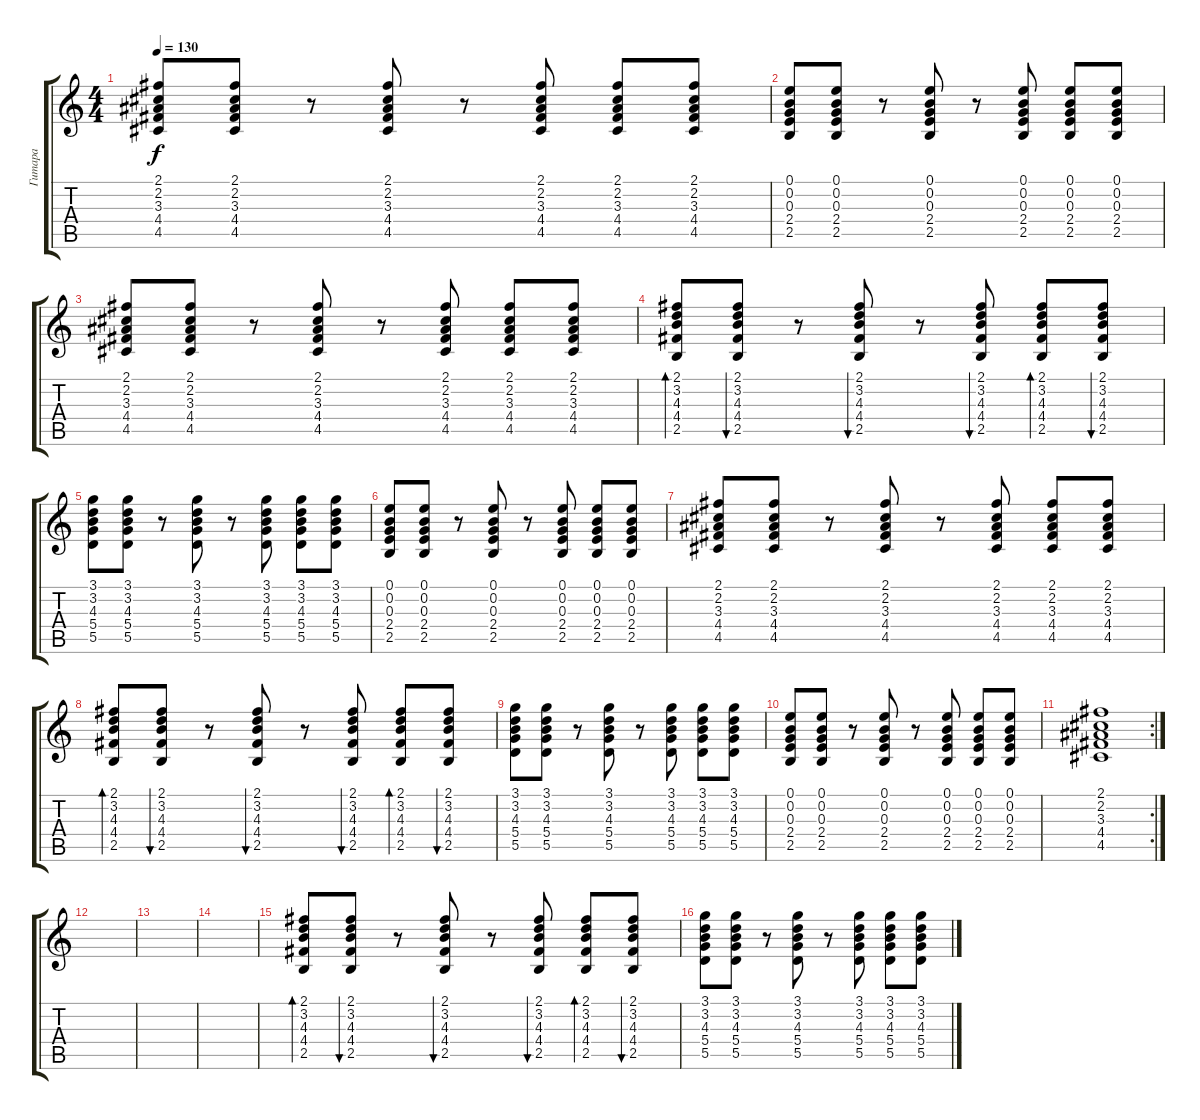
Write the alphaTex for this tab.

\track ("Гитара" "Гитара") {instrument distortionguitar}
\staff {score tabs}
\tuning (E4 B3 G3 D3 A2 E2) {hide}
\ts (4 4)
\tempo 130
\clef g2
\ks c
(2.1 2.2 3.3 4.4 4.5).8{dy f} (2.1 2.2 3.3 4.4 4.5).8 r.8 (2.1 2.2 3.3 4.4 4.5).8 r.8 (2.1 2.2 3.3 4.4 4.5).8 (2.1 2.2 3.3 4.4 4.5).8 (2.1 2.2 3.3 4.4 4.5).8 |
(0.1 0.2 0.3 2.4 2.5).8 (0.1 0.2 0.3 2.4 2.5).8 r.8 (0.1 0.2 0.3 2.4 2.5).8 r.8 (0.1 0.2 0.3 2.4 2.5).8 (0.1 0.2 0.3 2.4 2.5).8 (0.1 0.2 0.3 2.4 2.5).8 |
(2.1 2.2 3.3 4.4 4.5).8 (2.1 2.2 3.3 4.4 4.5).8 r.8 (2.1 2.2 3.3 4.4 4.5).8 r.8 (2.1 2.2 3.3 4.4 4.5).8 (2.1 2.2 3.3 4.4 4.5).8 (2.1 2.2 3.3 4.4 4.5).8 |
(2.1 3.2 4.3 4.4 2.5).8{bd 60} (2.1 3.2 4.3 4.4 2.5).8{bu 60} r.8 (2.1 3.2 4.3 4.4 2.5).8{bu 60} r.8 (2.1 3.2 4.3 4.4 2.5).8{bu 60} (2.1 3.2 4.3 4.4 2.5).8{bd 60} (2.1 3.2 4.3 4.4 2.5).8{bu 60} |
(3.1 3.2 4.3 5.4 5.5).8 (3.1 3.2 4.3 5.4 5.5).8 r.8 (3.1 3.2 4.3 5.4 5.5).8 r.8 (3.1 3.2 4.3 5.4 5.5).8 (3.1 3.2 4.3 5.4 5.5).8 (3.1 3.2 4.3 5.4 5.5).8 |
(0.1 0.2 0.3 2.4 2.5).8 (0.1 0.2 0.3 2.4 2.5).8 r.8 (0.1 0.2 0.3 2.4 2.5).8 r.8 (0.1 0.2 0.3 2.4 2.5).8 (0.1 0.2 0.3 2.4 2.5).8 (0.1 0.2 0.3 2.4 2.5).8 |
(2.1 2.2 3.3 4.4 4.5).8 (2.1 2.2 3.3 4.4 4.5).8 r.8 (2.1 2.2 3.3 4.4 4.5).8 r.8 (2.1 2.2 3.3 4.4 4.5).8 (2.1 2.2 3.3 4.4 4.5).8 (2.1 2.2 3.3 4.4 4.5).8 |
(2.1 3.2 4.3 4.4 2.5).8{bd 60} (2.1 3.2 4.3 4.4 2.5).8{bu 60} r.8 (2.1 3.2 4.3 4.4 2.5).8{bu 60} r.8 (2.1 3.2 4.3 4.4 2.5).8{bu 60} (2.1 3.2 4.3 4.4 2.5).8{bd 60} (2.1 3.2 4.3 4.4 2.5).8{bu 60} |
(3.1 3.2 4.3 5.4 5.5).8 (3.1 3.2 4.3 5.4 5.5).8 r.8 (3.1 3.2 4.3 5.4 5.5).8 r.8 (3.1 3.2 4.3 5.4 5.5).8 (3.1 3.2 4.3 5.4 5.5).8 (3.1 3.2 4.3 5.4 5.5).8 |
(0.1 0.2 0.3 2.4 2.5).8 (0.1 0.2 0.3 2.4 2.5).8 r.8 (0.1 0.2 0.3 2.4 2.5).8 r.8 (0.1 0.2 0.3 2.4 2.5).8 (0.1 0.2 0.3 2.4 2.5).8 (0.1 0.2 0.3 2.4 2.5).8 |
\rc 2
(2.1 2.2 3.3 4.4 4.5).1 |
|
|
|
(2.1 3.2 4.3 4.4 2.5).8{bd 60 volume 6 balance 8 instrument distortionguitar} (2.1 3.2 4.3 4.4 2.5).8{bu 60} r.8 (2.1 3.2 4.3 4.4 2.5).8{bu 60} r.8 (2.1 3.2 4.3 4.4 2.5).8{bu 60} (2.1 3.2 4.3 4.4 2.5).8{bd 60} (2.1 3.2 4.3 4.4 2.5).8{bu 60} |
(3.1 3.2 4.3 5.4 5.5).8 (3.1 3.2 4.3 5.4 5.5).8 r.8 (3.1 3.2 4.3 5.4 5.5).8 r.8 (3.1 3.2 4.3 5.4 5.5).8 (3.1 3.2 4.3 5.4 5.5).8 (3.1 3.2 4.3 5.4 5.5).8
